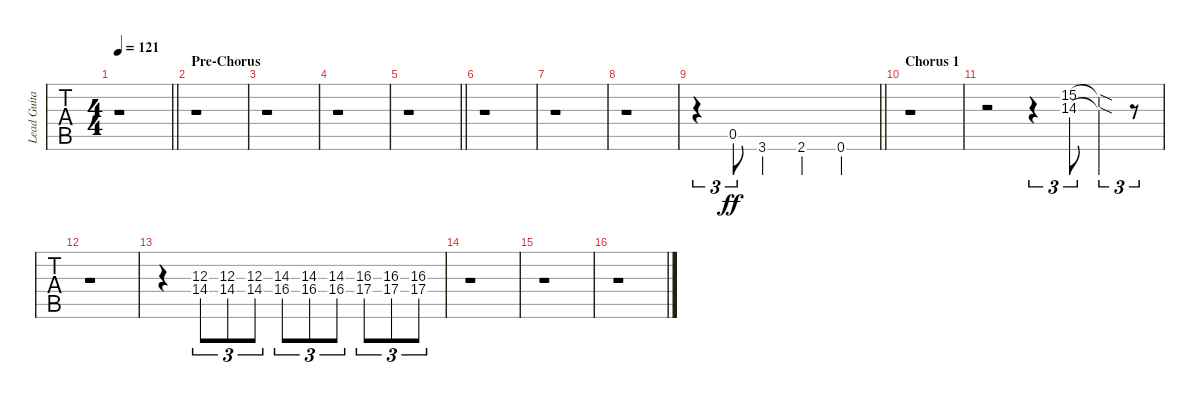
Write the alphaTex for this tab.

\track ("Lead Guitar" "Lead Guita") {instrument electricguitarjazz}
\staff {tabs}
\tuning (E4 B3 G3 D3 A2 E2) {hide}
\ts (4 4)
\tempo 121
\clef g2
\barLineRight lightlight
\ks c
r.1{dy ff} |
\section ("" "Pre-Chorus")
r.1 |
r.1 |
r.1 |
\barLineRight lightlight
r.1 |
r.1 |
r.1 |
r.1 |
\barLineRight lightlight
r.4{tu (3 2)} 0.5.8{tu (3 2)} 3.6.4 2.6.4 0.6.4 |
\section ("" "Chorus 1")
r.1 |
r.2 r.4{tu (3 2)} (15.2 14.3).8{tu (3 2)} (15.2{sod t} 14.3{sod t}).4{tu (3 2)} r.8{tu (3 2)} |
r.1 |
r.4 (12.3 14.4).8{tu (3 2)} (12.3 14.4).8{tu (3 2)} (12.3 14.4).8{tu (3 2)} (14.3 16.4).8{tu (3 2)} (14.3 16.4).8{tu (3 2)} (14.3 16.4).8{tu (3 2)} (16.3 17.4).8{tu (3 2)} (16.3 17.4).8{tu (3 2)} (16.3 17.4).8{tu (3 2)} |
r.1 |
r.1 |
r.1
